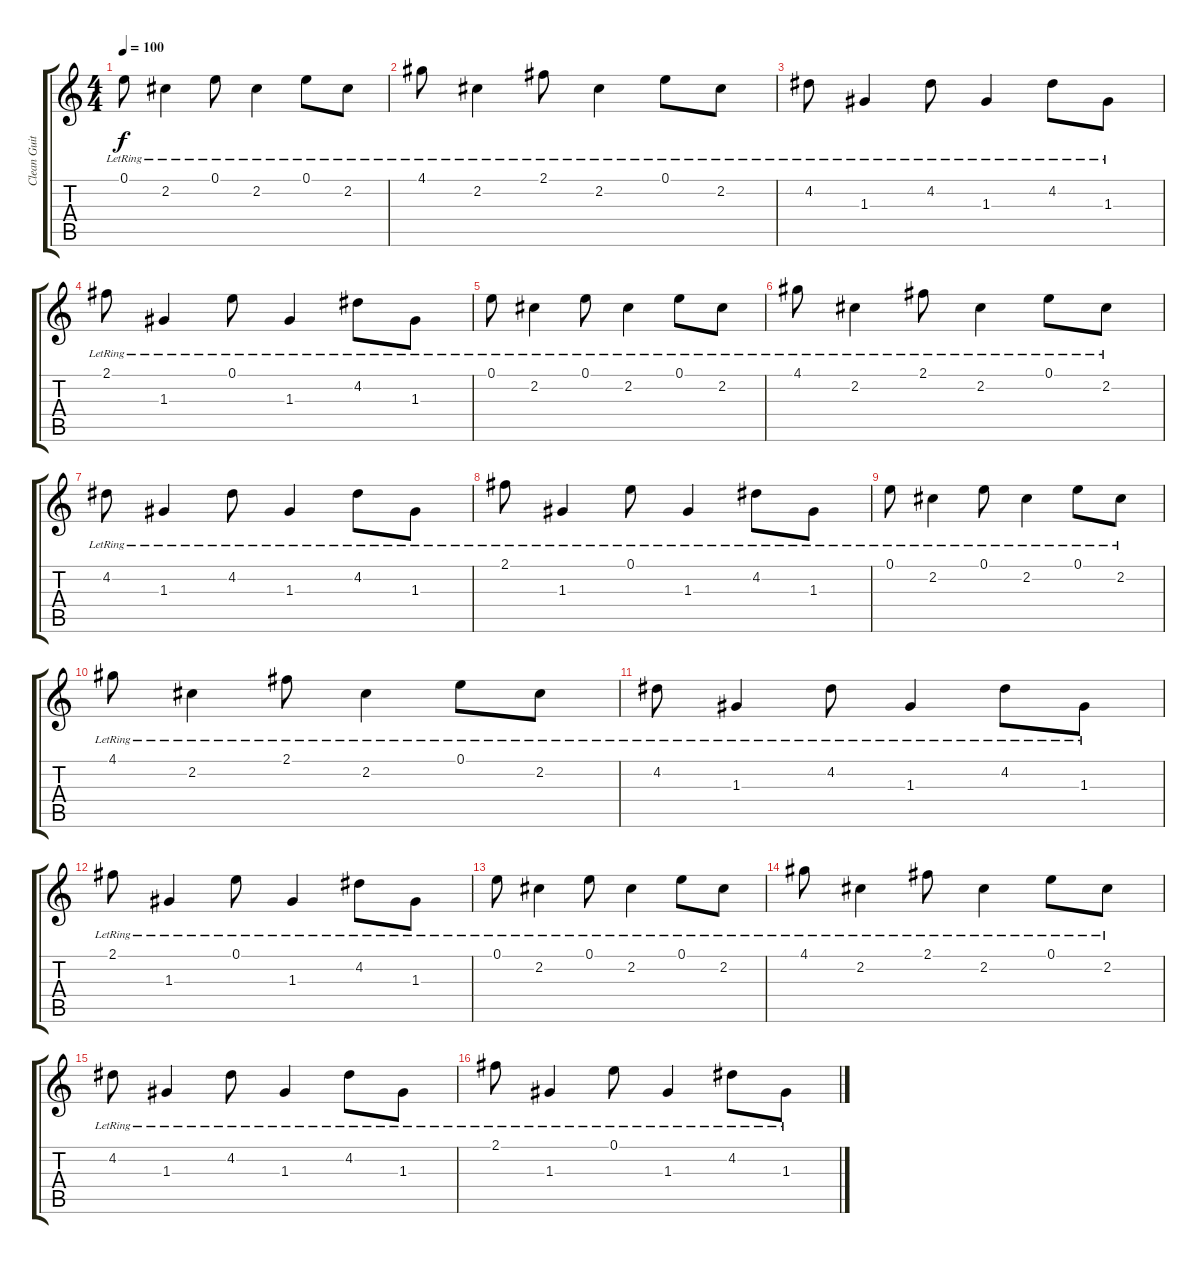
\track ("Clean Guitar" "Clean Guit") {instrument electricguitarjazz}
\staff {score tabs}
\tuning (E4 B3 G3 D3 A2 E2) {hide}
\ts (4 4)
\tempo 100
\clef g2
\ks c
0.1{lr}.8{dy f} 2.2{lr}.4 0.1{lr}.8 2.2{lr}.4 0.1{lr}.8 2.2{lr}.8 |
4.1{lr}.8 2.2{lr}.4 2.1{lr}.8 2.2{lr}.4 0.1{lr}.8 2.2{lr}.8 |
4.2{lr}.8 1.3{lr}.4 4.2{lr}.8 1.3{lr}.4 4.2{lr}.8 1.3{lr}.8 |
2.1{lr}.8 1.3{lr}.4 0.1{lr}.8 1.3{lr}.4 4.2{lr}.8 1.3{lr}.8 |
0.1{lr}.8 2.2{lr}.4 0.1{lr}.8 2.2{lr}.4 0.1{lr}.8 2.2{lr}.8 |
4.1{lr}.8 2.2{lr}.4 2.1{lr}.8 2.2{lr}.4 0.1{lr}.8 2.2{lr}.8 |
4.2{lr}.8 1.3{lr}.4 4.2{lr}.8 1.3{lr}.4 4.2{lr}.8 1.3{lr}.8 |
2.1{lr}.8 1.3{lr}.4 0.1{lr}.8 1.3{lr}.4 4.2{lr}.8 1.3{lr}.8 |
0.1{lr}.8 2.2{lr}.4 0.1{lr}.8 2.2{lr}.4 0.1{lr}.8 2.2{lr}.8 |
4.1{lr}.8 2.2{lr}.4 2.1{lr}.8 2.2{lr}.4 0.1{lr}.8 2.2{lr}.8 |
4.2{lr}.8 1.3{lr}.4 4.2{lr}.8 1.3{lr}.4 4.2{lr}.8 1.3{lr}.8 |
2.1{lr}.8 1.3{lr}.4 0.1{lr}.8 1.3{lr}.4 4.2{lr}.8 1.3{lr}.8 |
0.1{lr}.8 2.2{lr}.4 0.1{lr}.8 2.2{lr}.4 0.1{lr}.8 2.2{lr}.8 |
4.1{lr}.8 2.2{lr}.4 2.1{lr}.8 2.2{lr}.4 0.1{lr}.8 2.2{lr}.8 |
4.2{lr}.8 1.3{lr}.4 4.2{lr}.8 1.3{lr}.4 4.2{lr}.8 1.3{lr}.8 |
2.1{lr}.8 1.3{lr}.4 0.1{lr}.8 1.3{lr}.4 4.2{lr}.8 1.3{lr}.8
